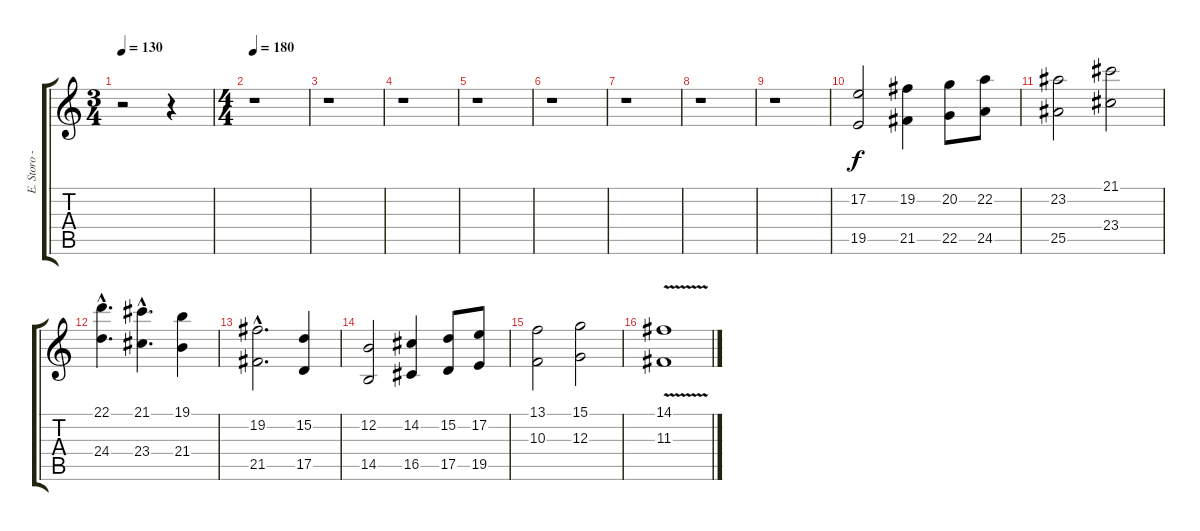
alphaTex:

\track ("E. Storo - Keyboard" "E. Storo -") {instrument synthbrass2}
\staff {score tabs}
\tuning (E4 B3 G3 D3 A2 E2) {hide}
\ts (3 4)
\tempo 130
\clef g2
\ks c
r.2{dy f} r.4 |
\ts (4 4)
\tempo 180
r.1 |
r.1 |
r.1 |
r.1 |
r.1 |
r.1 |
r.1 |
r.1 |
(17.2 19.5).2{volume 12 balance 5 instrument synthstrings1} (19.2 21.5).4 (20.2 22.5).8 (22.2 24.5).8 |
(23.2 25.5).2 (21.1 23.4).2 |
(22.1{hac} 24.4{hac}).4{d} (21.1{hac} 23.4{hac}).4{d} (19.1 21.4).4 |
(19.2{hac} 21.5{hac}).2{d} (15.2 17.5).4 |
(12.2 14.5).2 (14.2 16.5).4 (15.2 17.5).8 (17.2 19.5).8 |
(13.1 10.3).2 (15.1 12.3).2 |
(14.1 11.3{v}).1
